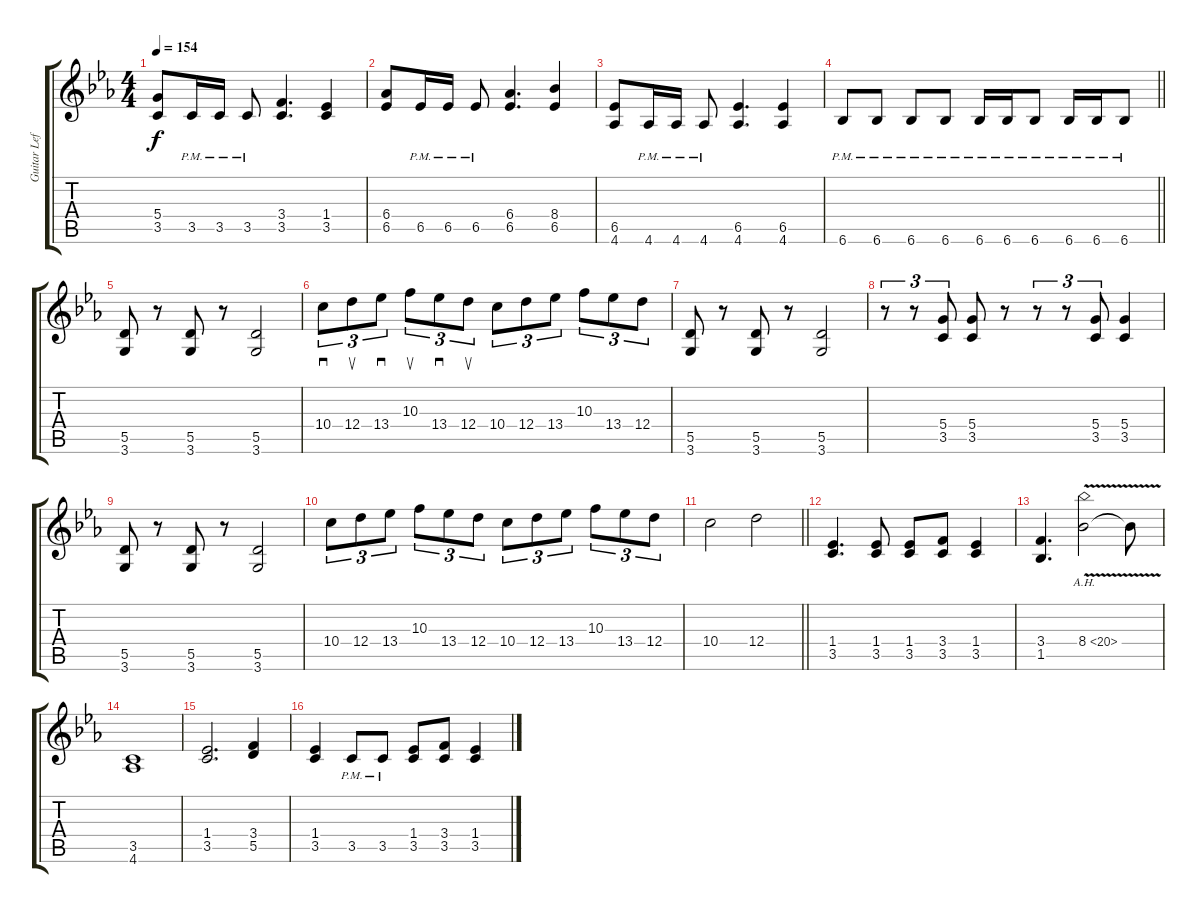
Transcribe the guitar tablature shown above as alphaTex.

\track ("Guitar Left" "Guitar Lef") {instrument distortionguitar}
\staff {score tabs}
\tuning (E4 B3 G3 D3 A2 E2) {hide}
\ts (4 4)
\tempo 154
\clef g2
\ks cminor
(5.4 3.5).8{dy f} 3.5{pm}.16 3.5{pm}.16 3.5{pm}.8 (3.4 3.5).4{d} (1.4 3.5).4 |
(6.4 6.5).8 6.5{pm}.16 6.5{pm}.16 6.5{pm}.8 (6.4 6.5).4{d} (8.4 6.5).4 |
(6.5 4.6).8 4.6{pm}.16 4.6{pm}.16 4.6{pm}.8 (6.5 4.6).4{d} (6.5 4.6).4 |
\barLineRight lightlight
6.6{pm}.8 6.6{pm}.8 6.6{pm}.8 6.6{pm}.8 6.6{pm}.16 6.6{pm}.16 6.6{pm}.8 6.6{pm}.16 6.6{pm}.16 6.6{pm}.8 |
(5.5 3.6).8 r.8 (5.5 3.6).8 r.8 (5.5 3.6).2 |
10.4.8{sd tu (3 2)} 12.4.8{su tu (3 2)} 13.4.8{sd tu (3 2)} 10.3.8{su tu (3 2)} 13.4.8{sd tu (3 2)} 12.4.8{su tu (3 2)} 10.4.8{tu (3 2)} 12.4.8{tu (3 2)} 13.4.8{tu (3 2)} 10.3.8{tu (3 2)} 13.4.8{tu (3 2)} 12.4.8{tu (3 2)} |
(5.5 3.6).8 r.8 (5.5 3.6).8 r.8 (5.5 3.6).2 |
r.8{tu (3 2)} r.8{tu (3 2)} (5.4 3.5).8{tu (3 2)} (5.4 3.5).8 r.8 r.8{tu (3 2)} r.8{tu (3 2)} (5.4 3.5).8{tu (3 2)} (5.4 3.5).4 |
(5.5 3.6).8 r.8 (5.5 3.6).8 r.8 (5.5 3.6).2 |
10.4.8{tu (3 2)} 12.4.8{tu (3 2)} 13.4.8{tu (3 2)} 10.3.8{tu (3 2)} 13.4.8{tu (3 2)} 12.4.8{tu (3 2)} 10.4.8{tu (3 2)} 12.4.8{tu (3 2)} 13.4.8{tu (3 2)} 10.3.8{tu (3 2)} 13.4.8{tu (3 2)} 12.4.8{tu (3 2)} |
\barLineRight lightlight
10.4.2 12.4.2 |
\section ("" "")
(1.4 3.5).4{d} (1.4 3.5).8 (1.4 3.5).8 (3.4 3.5).8 (1.4 3.5).4 |
(3.4 1.5).4{d} 8.4{ah 12 v}.2 8.4{t}.8 |
(3.5 4.6).1 |
(1.4 3.5).2{d} (3.4 5.5).4 |
(1.4 3.5).4 3.5{pm}.8 3.5{pm}.8 (1.4 3.5).8 (3.4 3.5).8 (1.4 3.5).4
